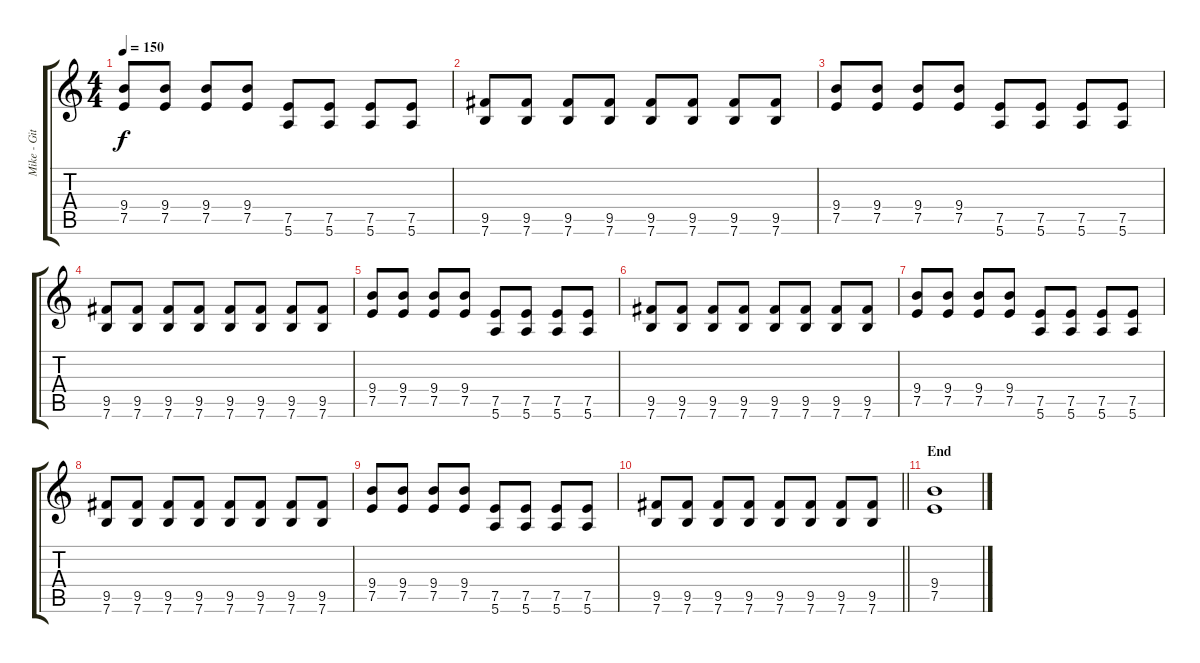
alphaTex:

\track ("Mike - Gitár" "Mike - Git") {instrument distortionguitar}
\staff {score tabs}
\tuning (E4 B3 G3 D3 A2 E2) {hide}
\ts (4 4)
\tempo 150
\clef g2
\ks c
(9.4 7.5).8{dy f} (9.4 7.5).8 (9.4 7.5).8 (9.4 7.5).8 (7.5 5.6).8 (7.5 5.6).8 (7.5 5.6).8 (7.5 5.6).8 |
(9.5 7.6).8 (9.5 7.6).8 (9.5 7.6).8 (9.5 7.6).8 (9.5 7.6).8 (9.5 7.6).8 (9.5 7.6).8 (9.5 7.6).8 |
(9.4 7.5).8 (9.4 7.5).8 (9.4 7.5).8 (9.4 7.5).8 (7.5 5.6).8 (7.5 5.6).8 (7.5 5.6).8 (7.5 5.6).8 |
(9.5 7.6).8 (9.5 7.6).8 (9.5 7.6).8 (9.5 7.6).8 (9.5 7.6).8 (9.5 7.6).8 (9.5 7.6).8 (9.5 7.6).8 |
(9.4 7.5).8 (9.4 7.5).8 (9.4 7.5).8 (9.4 7.5).8 (7.5 5.6).8 (7.5 5.6).8 (7.5 5.6).8 (7.5 5.6).8 |
(9.5 7.6).8 (9.5 7.6).8 (9.5 7.6).8 (9.5 7.6).8 (9.5 7.6).8 (9.5 7.6).8 (9.5 7.6).8 (9.5 7.6).8 |
(9.4 7.5).8 (9.4 7.5).8 (9.4 7.5).8 (9.4 7.5).8 (7.5 5.6).8 (7.5 5.6).8 (7.5 5.6).8 (7.5 5.6).8 |
(9.5 7.6).8 (9.5 7.6).8 (9.5 7.6).8 (9.5 7.6).8 (9.5 7.6).8 (9.5 7.6).8 (9.5 7.6).8 (9.5 7.6).8 |
(9.4 7.5).8 (9.4 7.5).8 (9.4 7.5).8 (9.4 7.5).8 (7.5 5.6).8 (7.5 5.6).8 (7.5 5.6).8 (7.5 5.6).8 |
\barLineRight lightlight
(9.5 7.6).8 (9.5 7.6).8 (9.5 7.6).8 (9.5 7.6).8 (9.5 7.6).8 (9.5 7.6).8 (9.5 7.6).8 (9.5 7.6).8 |
\section ("" "End")
(9.4 7.5).1
